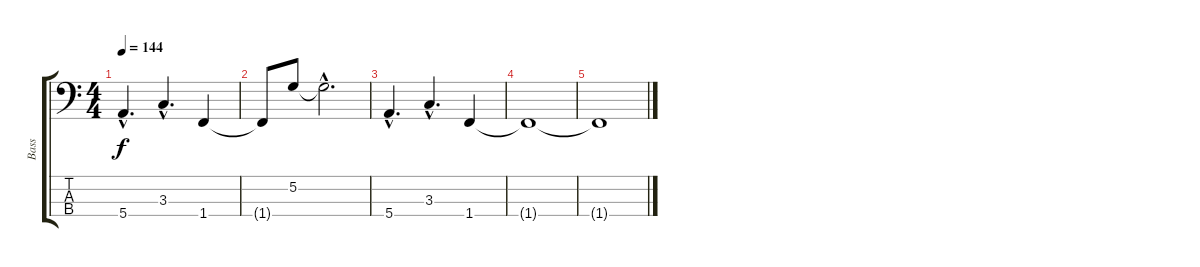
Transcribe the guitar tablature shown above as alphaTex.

\track ("Bass" "Bass") {instrument electricbassfinger}
\staff {score tabs}
\tuning (G2 D2 A1 E1) {hide}
\ts (4 4)
\tempo 144
\clef f4
\ks c
5.4{hac}.4{d dy f} 3.3{hac}.4{d} 1.4.4 |
1.4{t}.8 5.2.8 5.2{hac t}.2{d} |
5.4{hac}.4{d} 3.3{hac}.4{d} 1.4.4 |
1.4{t}.1 |
1.4{t}.1
